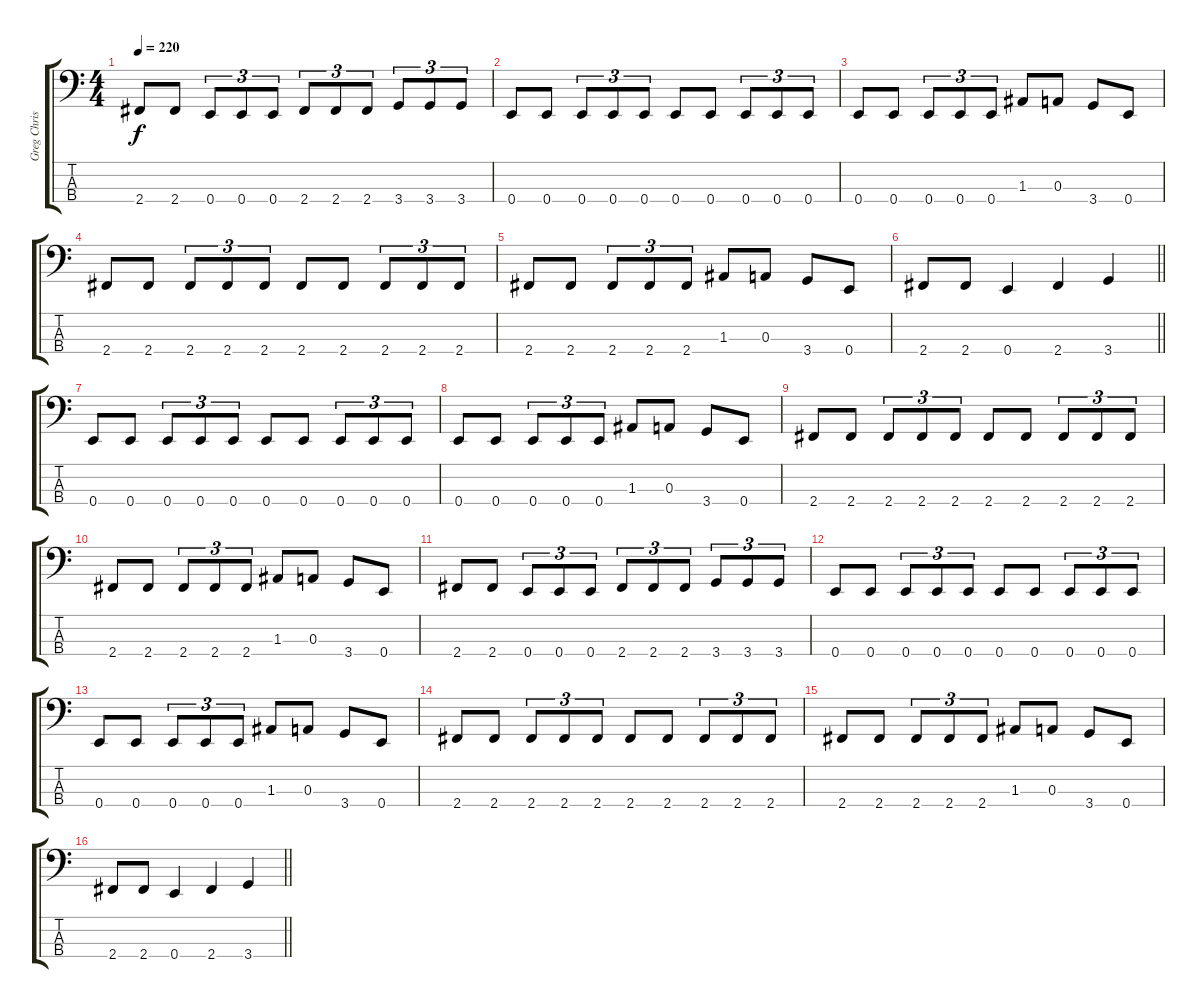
\track ("Greg Christian (Bass Guitar)" "Greg Chris") {instrument electricbassfinger}
\staff {score tabs}
\tuning (G2 D2 A1 E1) {hide}
\ts (4 4)
\tempo 220
\clef f4
\ks c
2.4.8{dy f} 2.4.8 0.4.8{tu (3 2)} 0.4.8{tu (3 2)} 0.4.8{tu (3 2)} 2.4.8{tu (3 2)} 2.4.8{tu (3 2)} 2.4.8{tu (3 2)} 3.4.8{tu (3 2)} 3.4.8{tu (3 2)} 3.4.8{tu (3 2)} |
0.4.8 0.4.8 0.4.8{tu (3 2)} 0.4.8{tu (3 2)} 0.4.8{tu (3 2)} 0.4.8 0.4.8 0.4.8{tu (3 2)} 0.4.8{tu (3 2)} 0.4.8{tu (3 2)} |
0.4.8 0.4.8 0.4.8{tu (3 2)} 0.4.8{tu (3 2)} 0.4.8{tu (3 2)} 1.3.8 0.3.8 3.4.8 0.4.8 |
2.4.8 2.4.8 2.4.8{tu (3 2)} 2.4.8{tu (3 2)} 2.4.8{tu (3 2)} 2.4.8 2.4.8 2.4.8{tu (3 2)} 2.4.8{tu (3 2)} 2.4.8{tu (3 2)} |
2.4.8 2.4.8 2.4.8{tu (3 2)} 2.4.8{tu (3 2)} 2.4.8{tu (3 2)} 1.3.8 0.3.8 3.4.8 0.4.8 |
\barLineRight lightlight
2.4.8 2.4.8 0.4.4 2.4.4 3.4.4 |
0.4.8 0.4.8 0.4.8{tu (3 2)} 0.4.8{tu (3 2)} 0.4.8{tu (3 2)} 0.4.8 0.4.8 0.4.8{tu (3 2)} 0.4.8{tu (3 2)} 0.4.8{tu (3 2)} |
0.4.8 0.4.8 0.4.8{tu (3 2)} 0.4.8{tu (3 2)} 0.4.8{tu (3 2)} 1.3.8 0.3.8 3.4.8 0.4.8 |
2.4.8 2.4.8 2.4.8{tu (3 2)} 2.4.8{tu (3 2)} 2.4.8{tu (3 2)} 2.4.8 2.4.8 2.4.8{tu (3 2)} 2.4.8{tu (3 2)} 2.4.8{tu (3 2)} |
2.4.8 2.4.8 2.4.8{tu (3 2)} 2.4.8{tu (3 2)} 2.4.8{tu (3 2)} 1.3.8 0.3.8 3.4.8 0.4.8 |
2.4.8 2.4.8 0.4.8{tu (3 2)} 0.4.8{tu (3 2)} 0.4.8{tu (3 2)} 2.4.8{tu (3 2)} 2.4.8{tu (3 2)} 2.4.8{tu (3 2)} 3.4.8{tu (3 2)} 3.4.8{tu (3 2)} 3.4.8{tu (3 2)} |
0.4.8 0.4.8 0.4.8{tu (3 2)} 0.4.8{tu (3 2)} 0.4.8{tu (3 2)} 0.4.8 0.4.8 0.4.8{tu (3 2)} 0.4.8{tu (3 2)} 0.4.8{tu (3 2)} |
0.4.8 0.4.8 0.4.8{tu (3 2)} 0.4.8{tu (3 2)} 0.4.8{tu (3 2)} 1.3.8 0.3.8 3.4.8 0.4.8 |
2.4.8 2.4.8 2.4.8{tu (3 2)} 2.4.8{tu (3 2)} 2.4.8{tu (3 2)} 2.4.8 2.4.8 2.4.8{tu (3 2)} 2.4.8{tu (3 2)} 2.4.8{tu (3 2)} |
2.4.8 2.4.8 2.4.8{tu (3 2)} 2.4.8{tu (3 2)} 2.4.8{tu (3 2)} 1.3.8 0.3.8 3.4.8 0.4.8 |
\barLineRight lightlight
2.4.8 2.4.8 0.4.4 2.4.4 3.4.4
